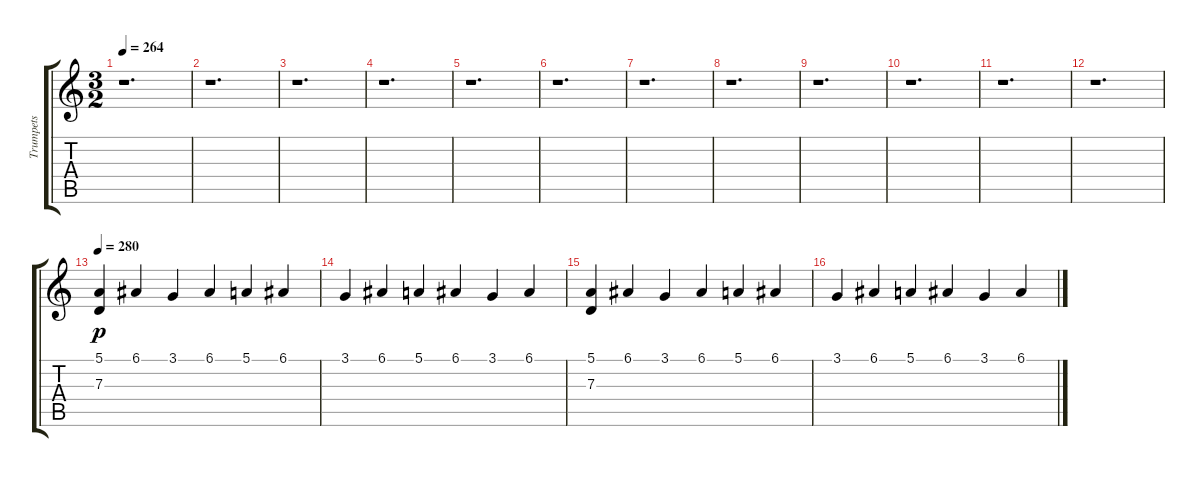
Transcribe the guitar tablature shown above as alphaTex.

\track ("Trumpets" "Trumpets") {instrument trumpet}
\staff {score tabs}
\tuning (E4 B3 G3 D3 A2 E2) {hide}
\ts (3 2)
\tempo 264
\clef g2
\ks c
r.1{d dy f} |
r.1{d} |
r.1{d} |
r.1{d} |
r.1{d} |
r.1{d} |
r.1{d} |
r.1{d} |
r.1{d} |
r.1{d} |
r.1{d} |
r.1{d} |
\tempo 280
(5.1 7.3).4{dy p} 6.1.4 3.1.4 6.1.4 5.1.4 6.1.4 |
3.1.4 6.1.4 5.1.4 6.1.4 3.1.4 6.1.4 |
(5.1 7.3).4 6.1.4 3.1.4 6.1.4 5.1.4 6.1.4 |
3.1.4 6.1.4 5.1.4 6.1.4 3.1.4 6.1.4
